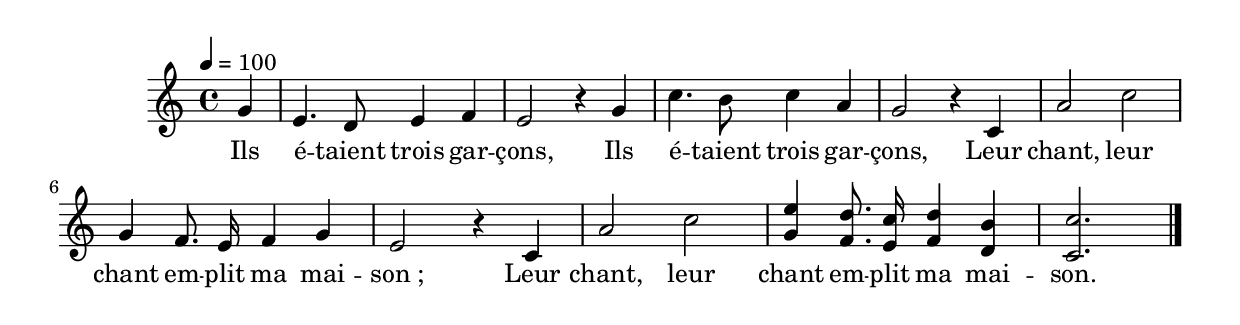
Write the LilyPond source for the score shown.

\version "2.16"
\language "français"

\header {
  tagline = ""
  composer = ""
}

MetriqueArmure = {
  \tempo 4=100
  \time 4/4
  \key do \major
}

italique = { \override Score . LyricText #'font-shape = #'italic }

roman = { \override Score . LyricText #'font-shape = #'roman }

MusiqueTheme = \relative do'' {
  \partial 4 sol4
  mi4. re8 mi4 fa
  mi2 r4 sol
  do4. si8 do4 la
  sol2 r4 do,
  la'2 do
  sol4 fa8. mi16 fa4 sol
  mi2 r4 do
  la'2 do
  <<
    {\voiceOne mi4 re8. do16 re4 si
    do2.}
    {\new Voice \voiceTwo sol4 fa8. mi16 fa4 re
    do2.}
  >>
  \bar "|."
}

Paroles = \lyricmode {
  Ils é -- taient trois gar -- çons,
  Ils é -- taient trois gar -- çons,
	Leur chant, leur chant em -- plit ma mai -- son_;
	Leur chant, leur chant em -- plit ma mai -- son.
}

\score{
  <<
    \new Staff <<
      \set Staff.midiInstrument = "flute"
      \set Staff.autoBeaming = ##f
      \new Voice = "theme" {
        \override Score.PaperColumn #'keep-inside-line = ##t
        \MetriqueArmure
        \MusiqueTheme
      }
    >>
    \new Lyrics \lyricsto theme {
      \Paroles
    }
  >>
  \layout{}
  \midi{}
}
